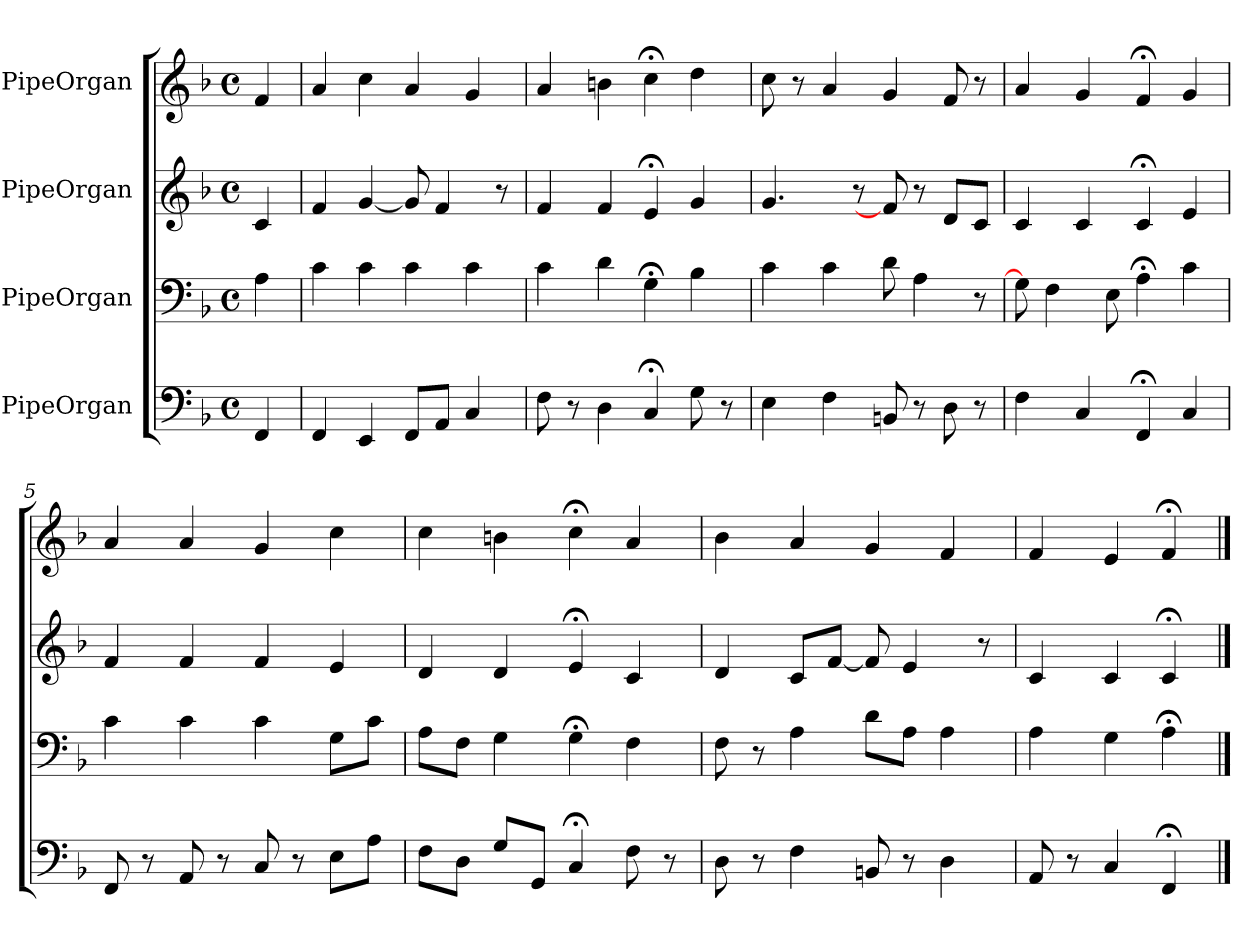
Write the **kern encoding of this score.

**kern	**kern	**kern	**kern
*part4	*part3	*part2	*part1
*staff4	*staff3	*staff2	*staff1
*I"PipeOrgan	*I"PipeOrgan	*I"PipeOrgan	*I"PipeOrgan
*clefF4	*clefF4	*clefG2	*clefG2
*k[b-]	*k[b-]	*k[b-]	*k[b-]
*F:	*F:	*F:	*F:
*M4/4	*M4/4	*M4/4	*M4/4
*met(c)	*met(c)	*met(c)	*met(c)
*MM60	*MM60	*MM60	*MM60
=	=	=	=
4FF	4A	4c	4f
=1	=1	=1	=1
4FF	4c	4f	4a
4EE	4c	[4g	4cc
8FF/L	4c	8g]	4a
8AA/J	.	4f	.
4C	4c	.	4g
.	.	8r	.
=2	=2	=2	=2
8F	4c	4f	4a
8r	.	.	.
4D	4d	4f	4bn
4C;<	4G;<	4e;<	4cc;<
8G	4B-	4g	4dd
8r	.	.	.
=3	=3	=3	=3
4E	4c	4.g	8cc
.	.	.	8r
4F	4c	.	4a
.	.	8r	.
8BBn	8d	8f]	4g
8r	4A	8r	.
8D	.	8d/L	8f
8r	8r	8c/J	8r
=4	=4	=4	=4
4F	8G]	4c	4a
.	4F	.	.
4C	.	4c	4g
.	8E	.	.
4FF;<	4A;<	4c;<	4f;<
4C	4c	4e	4g
=5	=5	=5	=5
8FF	4c	4f	4a
8r	.	.	.
8AA	4c	4f	4a
8r	.	.	.
8C	4c	4f	4g
8r	.	.	.
8E\L	8G\L	4e	4cc
8A\J	8c\J	.	.
=6	=6	=6	=6
8F\L	8A\L	4d	4cc
8D\J	8F\J	.	.
8G/L	4G	4d	4bn
8GG/J	.	.	.
4C;<	4G;<	4e;<	4cc;<
8F	4F	4c	4a
8r	.	.	.
=7	=7	=7	=7
8D	8F	4d	4b-
8r	8r	.	.
4F	4A	8c/L	4a
.	.	[8f/J	.
8BBn	8d\L	8f]	4g
8r	8A\J	4e	.
4D	4A	.	4f
.	.	8r	.
=8	=8	=8	=8
8AA	4A	4c	4f
8r	.	.	.
4C	4G	4c	4e
4FF;<	4A;<	4c;<	4f;<
==	==	==	==
*-	*-	*-	*-
